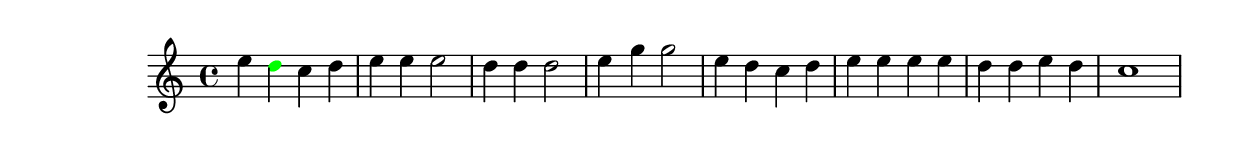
\version "2.18.2"
\language "english"

\header {
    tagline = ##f
}

\layout {}

\paper {}

\score {
    \new Staff
    {
        {   % measure
            \time 4/4
            \tweak color #black
            e''4
            \tweak color #green
            d''4
            c''4
            d''4
        }   % measure
        {   % measure
            e''4
            e''4
            e''2
        }   % measure
        {   % measure
            d''4
            d''4
            d''2
        }   % measure
        {   % measure
            e''4
            g''4
            g''2
        }   % measure
        {   % measure
            e''4
            d''4
            c''4
            d''4
        }   % measure
        {   % measure
            e''4
            e''4
            e''4
            e''4
        }   % measure
        {   % measure
            d''4
            d''4
            e''4
            d''4
        }   % measure
        {   % measure
            c''1
        }   % measure
    }
}